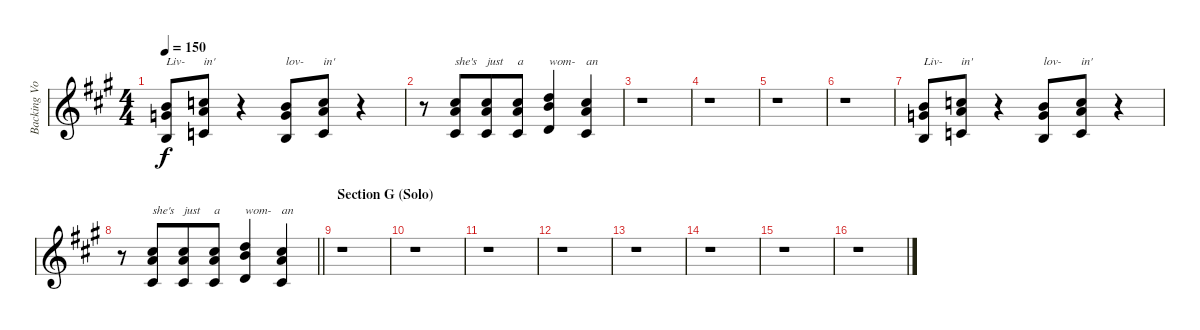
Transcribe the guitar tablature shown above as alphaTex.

\track ("Backing Vocals" "Backing Vo") {instrument choiraahs}
\staff {score}
\tuning (E4 B3 G3 D3 A2 E2) {hide}
\ts (4 4)
\tempo 150
\clef g2
\ks a
(7.1 0.2 12.3).8{txt "Liv-" dy f} (8.1 1.2 14.3).8{txt "in'"} r.4 (7.1 0.2 12.3).8{txt "lov-"} (8.1 1.2 14.3).8{txt "in'"} r.4 |
r.8 (9.1 2.2 14.3).8{txt "she's" beam merge} (9.1 2.2 14.3).8{txt "just"} (9.1 2.2 14.3).8{txt "a"} (10.1 3.2 16.3).4{txt "wom-"} (9.1 2.2 14.3).4{txt "an"} |
r.1 |
r.1 |
r.1 |
r.1 |
(7.1 0.2 12.3).8{txt "Liv-"} (8.1 1.2 14.3).8{txt "in'"} r.4 (7.1 0.2 12.3).8{txt "lov-"} (8.1 1.2 14.3).8{txt "in'"} r.4 |
\barLineRight lightlight
r.8 (9.1 2.2 14.3).8{txt "she's" beam merge} (9.1 2.2 14.3).8{txt "just"} (9.1 2.2 14.3).8{txt "a"} (10.1 3.2 16.3).4{txt "wom-"} (9.1 2.2 14.3).4{txt "an"} |
\section ("" "Section G (Solo)")
r.1 |
r.1 |
r.1 |
r.1 |
r.1 |
r.1 |
r.1 |
r.1
